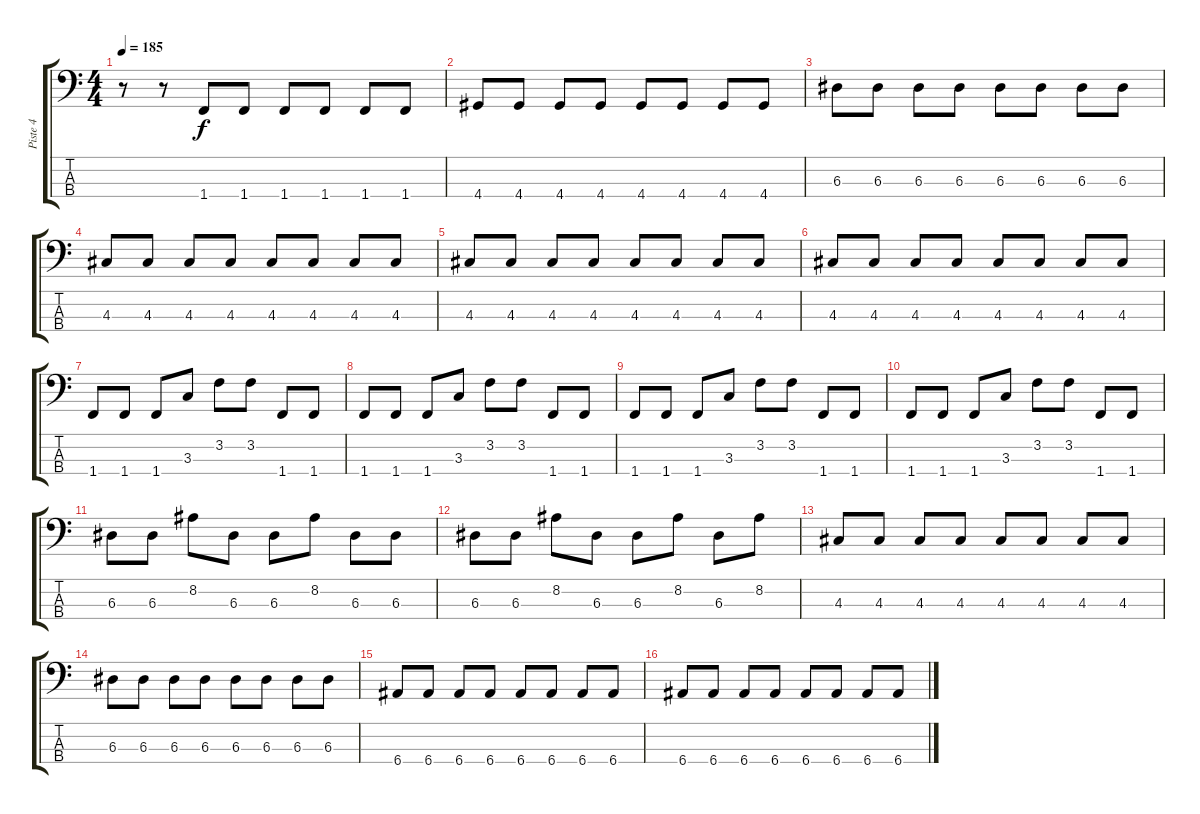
\track ("Piste 4" "Piste 4") {instrument electricbasspick}
\staff {score tabs}
\tuning (G2 D2 A1 E1) {hide}
\ts (4 4)
\tempo 185
\clef f4
\ks c
r.8{dy f} r.8 1.4.8 1.4.8 1.4.8 1.4.8 1.4.8 1.4.8 |
4.4.8 4.4.8 4.4.8 4.4.8 4.4.8 4.4.8 4.4.8 4.4.8 |
6.3.8 6.3.8 6.3.8 6.3.8 6.3.8 6.3.8 6.3.8 6.3.8 |
4.3.8 4.3.8 4.3.8 4.3.8 4.3.8 4.3.8 4.3.8 4.3.8 |
4.3.8 4.3.8 4.3.8 4.3.8 4.3.8 4.3.8 4.3.8 4.3.8 |
4.3.8 4.3.8 4.3.8 4.3.8 4.3.8 4.3.8 4.3.8 4.3.8 |
1.4.8 1.4.8 1.4.8 3.3.8 3.2.8 3.2.8 1.4.8 1.4.8 |
1.4.8 1.4.8 1.4.8 3.3.8 3.2.8 3.2.8 1.4.8 1.4.8 |
1.4.8 1.4.8 1.4.8 3.3.8 3.2.8 3.2.8 1.4.8 1.4.8 |
1.4.8 1.4.8 1.4.8 3.3.8 3.2.8 3.2.8 1.4.8 1.4.8 |
6.3.8 6.3.8 8.2.8 6.3.8 6.3.8 8.2.8 6.3.8 6.3.8 |
6.3.8 6.3.8 8.2.8 6.3.8 6.3.8 8.2.8 6.3.8 8.2.8 |
4.3.8 4.3.8 4.3.8 4.3.8 4.3.8 4.3.8 4.3.8 4.3.8 |
6.3.8 6.3.8 6.3.8 6.3.8 6.3.8 6.3.8 6.3.8 6.3.8 |
6.4.8 6.4.8 6.4.8 6.4.8 6.4.8 6.4.8 6.4.8 6.4.8 |
6.4.8 6.4.8 6.4.8 6.4.8 6.4.8 6.4.8 6.4.8 6.4.8
